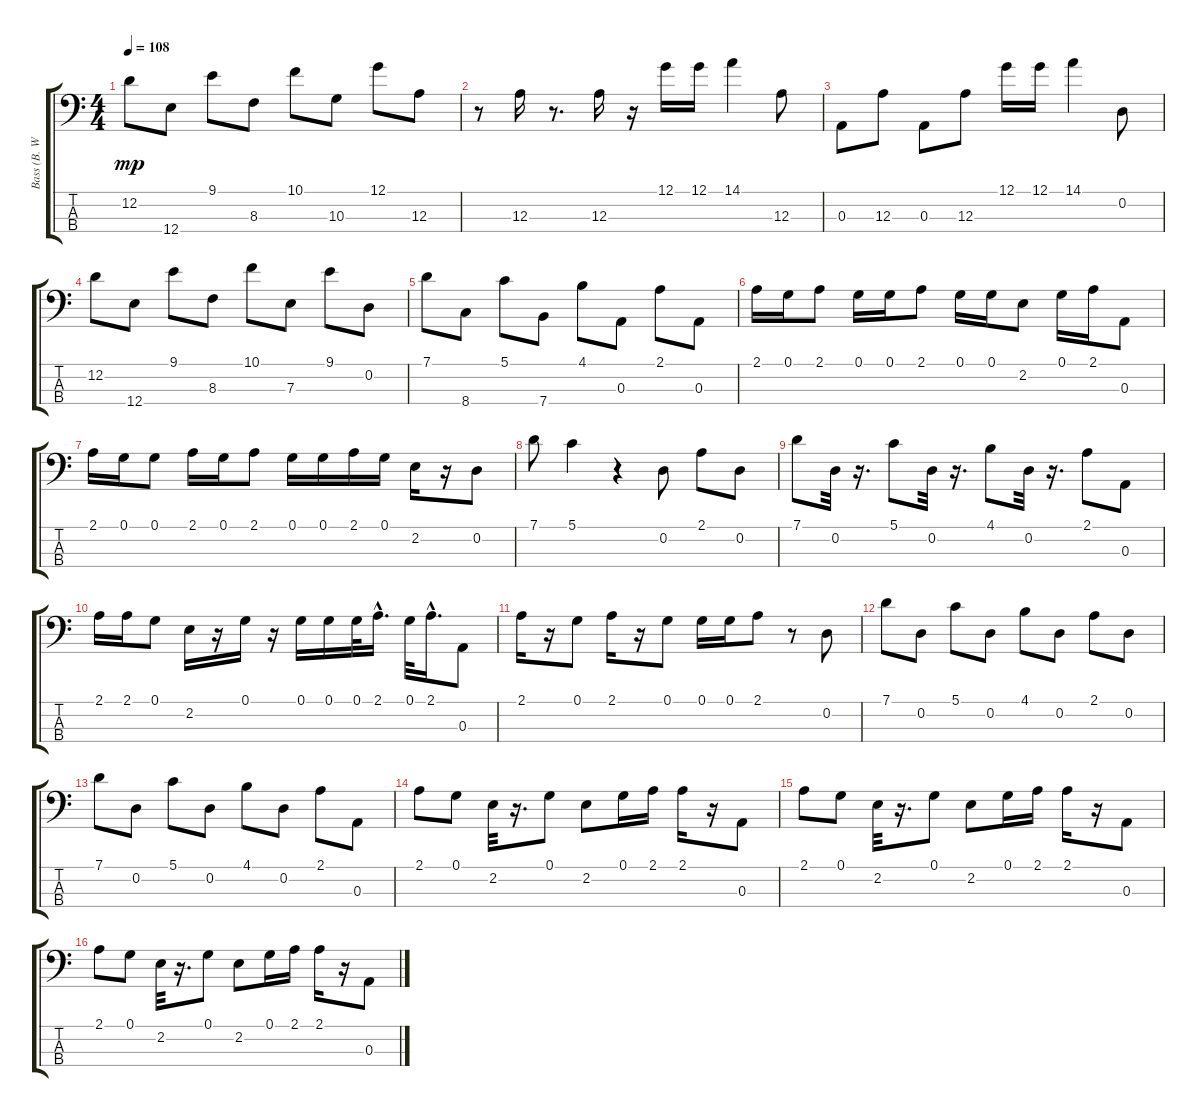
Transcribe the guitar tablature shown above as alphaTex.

\track ("Bass (B. Wyman)" "Bass (B. W") {instrument electricbassfinger}
\staff {score tabs}
\tuning (G2 D2 A1 E1) {hide}
\ts (4 4)
\tempo 108
\clef f4
\ks c
12.2.8{dy mp} 12.4.8 9.1.8 8.3.8 10.1.8 10.3.8 12.1.8 12.3.8 |
r.8 12.3.16 r.8{d} 12.3.16 r.16 12.1.16 12.1.16 14.1.4 12.3.8 |
0.3.8 12.3.8 0.3.8 12.3.8 12.1.16 12.1.16 14.1.4 0.2.8 |
12.2.8 12.4.8 9.1.8 8.3.8 10.1.8 7.3.8 9.1.8 0.2.8 |
7.1.8 8.4.8 5.1.8 7.4.8 4.1.8 0.3.8 2.1.8 0.3.8 |
2.1.16 0.1.16 2.1.8 0.1.16 0.1.16 2.1.8 0.1.16 0.1.16 2.2.8 0.1.16 2.1.16 0.3.8 |
2.1.16 0.1.16 0.1.8 2.1.16 0.1.16 2.1.8 0.1.16 0.1.16 2.1.16 0.1.16 2.2.16 r.16 0.2.8 |
7.1.8 5.1.4 r.4 0.2.8 2.1.8 0.2.8 |
7.1.8 0.2.32 r.16{d} 5.1.8 0.2.32 r.16{d} 4.1.8 0.2.32 r.16{d} 2.1.8 0.3.8 |
2.1.16 2.1.16 0.1.8 2.2.16 r.16 0.1.16 r.16 0.1.16 0.1.16 0.1.32 2.1{hac}.16{d} 0.1.32 2.1{hac}.16{d} 0.3.8 |
2.1.16 r.16 0.1.8 2.1.16 r.16 0.1.8 0.1.16 0.1.16 2.1.8 r.8 0.2.8 |
7.1.8 0.2.8 5.1.8 0.2.8 4.1.8 0.2.8 2.1.8 0.2.8 |
7.1.8 0.2.8 5.1.8 0.2.8 4.1.8 0.2.8 2.1.8 0.3.8 |
2.1.8 0.1.8 2.2.32 r.16{d} 0.1.8 2.2.8 0.1.16 2.1.16 2.1.16 r.16 0.3.8 |
2.1.8 0.1.8 2.2.32 r.16{d} 0.1.8 2.2.8 0.1.16 2.1.16 2.1.16 r.16 0.3.8 |
2.1.8 0.1.8 2.2.32 r.16{d} 0.1.8 2.2.8 0.1.16 2.1.16 2.1.16 r.16 0.3.8
